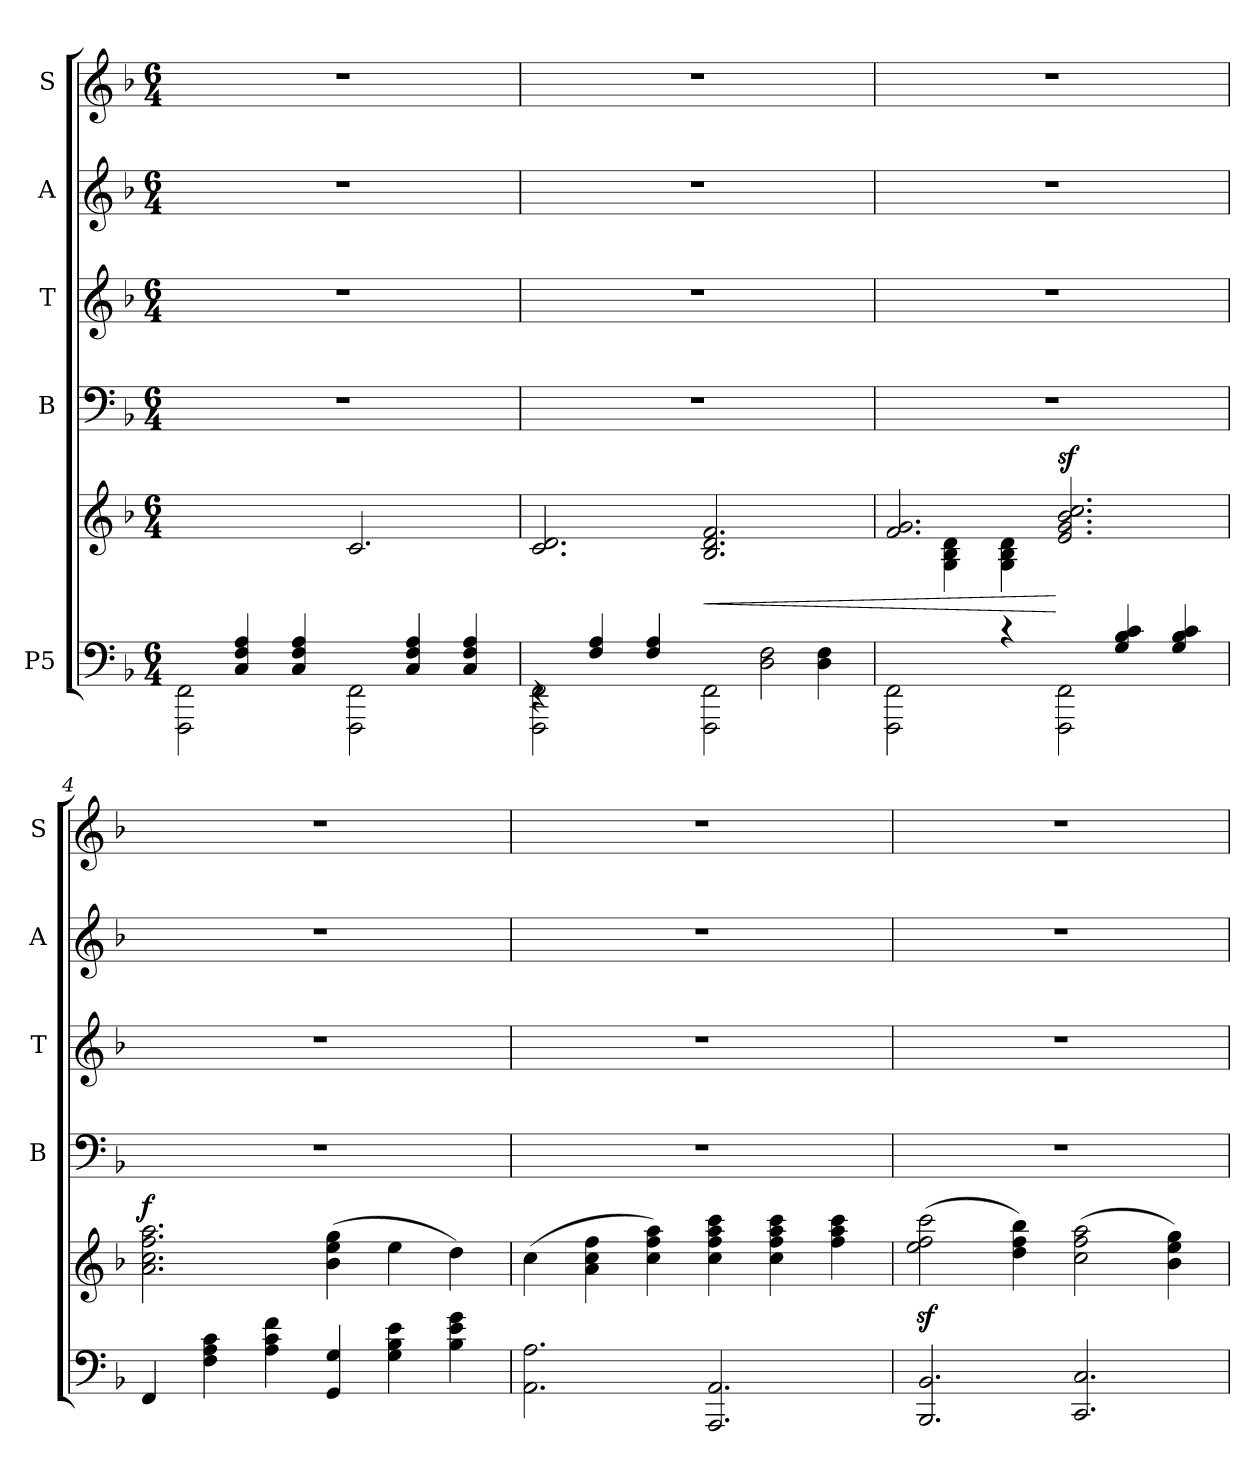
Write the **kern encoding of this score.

**kern	**kern	**dynam	**kern	**kern	**kern	**kern
*part5	*part5	*part5	*part4	*part3	*part2	*part1
*staff6	*staff5	*staff5/6	*staff4	*staff3	*staff2	*staff1
*I"P5	*	*	*I"B	*I"T	*I"A	*I"S
*	*	*	*I'B	*I'T	*I'A	*I'S
*clefF4	*clefG2	*	*clefF4	*clefG2	*clefG2	*clefG2
*	*	*	*	*ITrd7c12	*	*
*k[b-]	*k[b-]	*	*k[b-]	*k[b-]	*k[b-]	*k[b-]
*F:	*F:	*	*F:	*F:	*F:	*F:
*M6/4	*M6/4	*	*M6/4	*M6/4	*M6/4	*M6/4
*MM92	*MM92	*	*MM92	*MM92	*MM92	*MM92
=1	=1	=1	=1	=1	=1	=1
*^	*	*	*	*	*	*
2FFF\ 2FF\	4ryy	2.ryy	.	1.r	1.r	1.r	1.r
.	4C/ 4F/ 4A/	.	.	.	.	.	.
4ryy	4C/ 4F/ 4A/	.	.	.	.	.	.
2FFF\ 2FF\	4ryy	2.c/	.	.	.	.	.
.	4C/ 4F/ 4A/	.	.	.	.	.	.
4ryy	4C/ 4F/ 4A/	.	.	.	.	.	.
=2	=2	=2	=2	=2	=2	=2	=2
2FFF\ 2FF\	4rEE	2.c/ 2.d/	.	1.r	1.r	1.r	1.r
.	4F/ 4A/	.	.	.	.	.	.
4F/ 4A/	2ryy	.	.	.	.	.	.
!	!	!	!LO:HP:b	!	!	!	!
2FFF\ 2FF\	.	2.B-/ 2.d/ 2.f/	<	.	.	.	.
.	2D\ 2F\	.	.	.	.	.	.
4D\ 4F\	.	.	.	.	.	.	.
=3	=3	=3	=3	=3	=3	=3	=3
*	*	*^	*	*	*	*	*
2FFF\ 2FF\	1ryy	2.f/ 2.g/	4ryy	.	1.r	1.r	1.r	1.r
.	.	.	4G\ 4B-\ 4d\	.	.	.	.	.
4rc	.	.	4G\ 4B-\ 4d\	.	.	.	.	.
!	!	!	!	!LO:DY:n=1:a	!	!	!	!
2FFF\ 2FF\	.	2.e/ 2.g/ 2.b-/ 2.cc/	2.ryy	[ sf	.	.	.	.
.	4G/ 4B-/ 4c/	.	.	.	.	.	.	.
4ryy	4G/ 4B-/ 4c/	.	.	.	.	.	.	.
*	*	*v	*v	*	*	*	*	*
=4	=4	=4	=4	=4	=4	=4	=4
!	!	!	!LO:DY:a	!	!	!	!
*v	*v	*	*	*	*	*	*
4FF/	2.a\ 2.cc\ 2.ff\ 2.aa\	f	1.r	1.r	1.r	1.r
4F\ 4A\ 4c\	.	.	.	.	.	.
4A\ 4c\ 4f\	.	.	.	.	.	.
4GG/ 4G/	(>4b-\ 4ee\ 4gg\	.	.	.	.	.
4G\ 4B-\ 4e\	4ee\	.	.	.	.	.
4B-\ 4e\ 4g\	4dd\)	.	.	.	.	.
=5	=5	=5	=5	=5	=5	=5
2.AA\ 2.A\	(>4cc\	.	1.r	1.r	1.r	1.r
.	4a\ 4cc\ 4ff\	.	.	.	.	.
.	4cc\ 4ff\ 4aa\)	.	.	.	.	.
2.AAA/ 2.AA/	4cc\ 4ff\ 4aa\ 4ccc\	.	.	.	.	.
.	4cc\ 4ff\ 4aa\ 4ccc\	.	.	.	.	.
.	4ff\ 4aa\ 4ccc\	.	.	.	.	.
=6	=6	=6	=6	=6	=6	=6
2.BBB-/ 2.BB-/	(>2ee\z< 2ff\z< 2ccc\z<	.	1.r	1.r	1.r	1.r
.	4dd\ 4ff\ 4bb-\)	.	.	.	.	.
2.CC/ 2.C/	(>2cc\ 2ff\ 2aa\	.	.	.	.	.
.	4b-\ 4ee\ 4gg\)	.	.	.	.	.
=	=	=	=	=	=	=
*-	*-	*-	*-	*-	*-	*-
